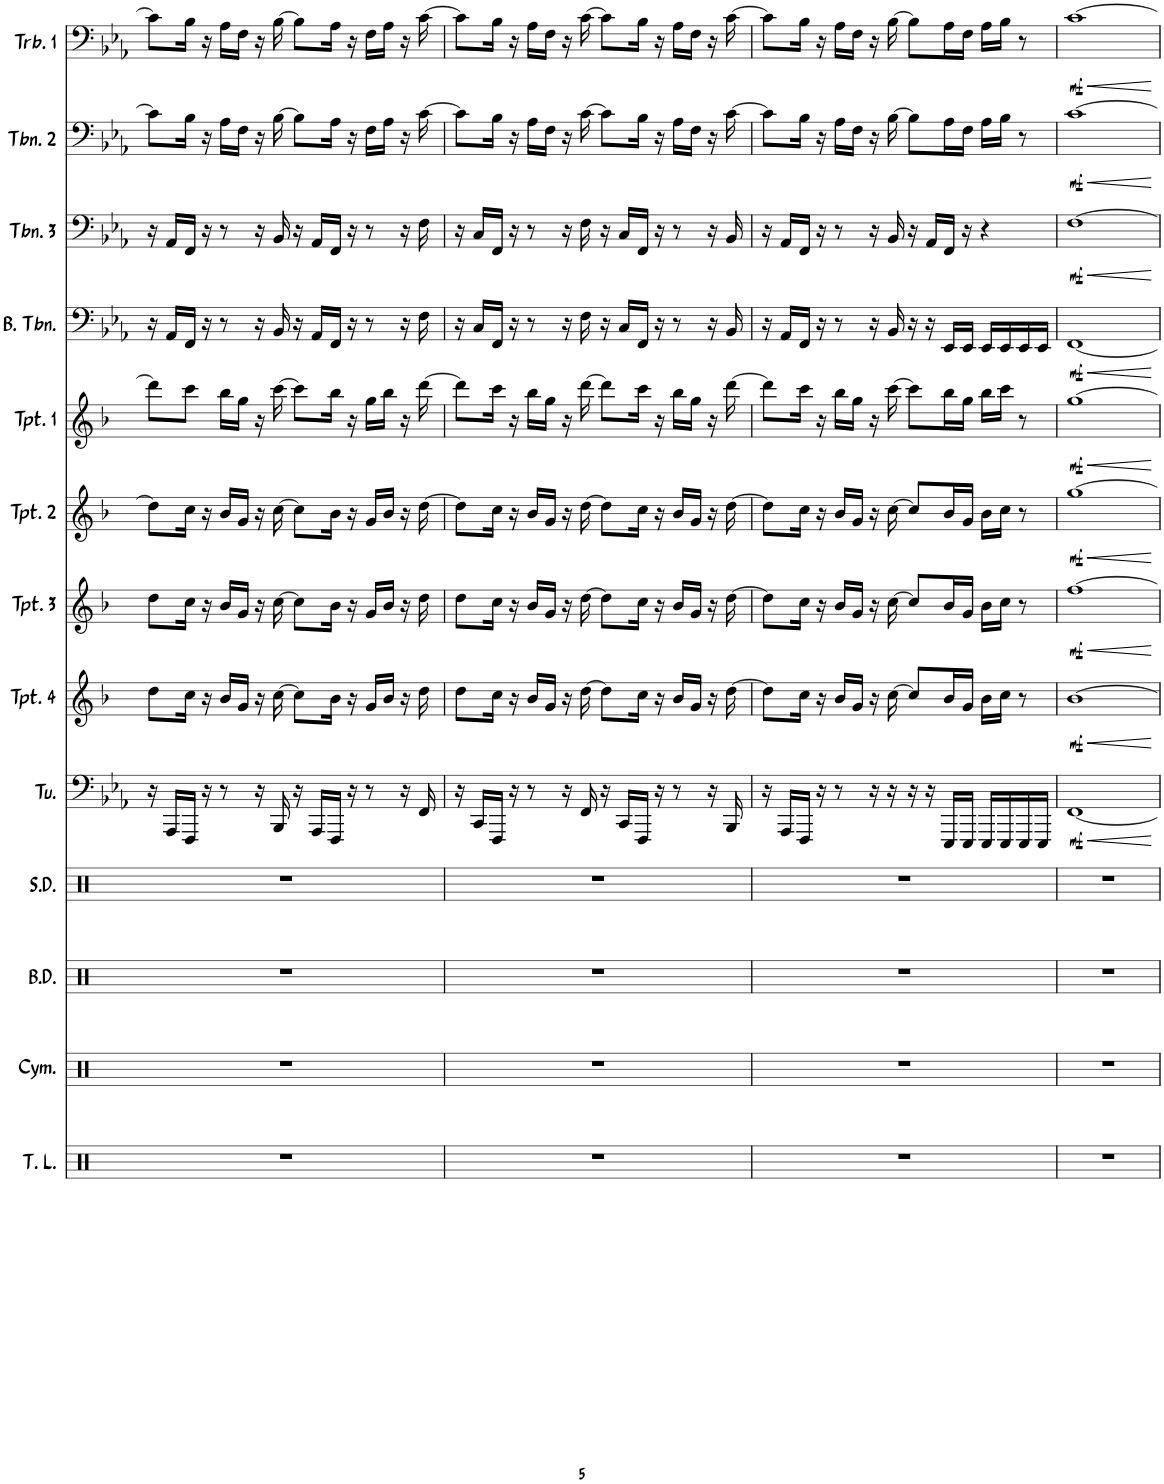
**kern	**kern	**kern	**kern	**kern	**dynam	**kern	**dynam	**kern	**dynam	**kern	**dynam	**kern	**dynam	**kern	**dynam	**kern	**dynam	**kern	**dynam	**kern	**dynam
*part13	*part12	*part11	*part10	*part9	*part9	*part8	*part8	*part7	*part7	*part6	*part6	*part5	*part5	*part4	*part4	*part3	*part3	*part2	*part2	*part1	*part1
*staff13	*staff12	*staff11	*staff10	*staff9	*staff9	*staff8	*staff8	*staff7	*staff7	*staff6	*staff6	*staff5	*staff5	*staff4	*staff4	*staff3	*staff3	*staff2	*staff2	*staff1	*staff1
*I"MDL Tenor Line	*I"Cymbals	*I"Bass Drums	*I"Snare Drum	*I"Tuba	*	*I"Trumpet 4	*	*I"Trumpet 3	*	*I"Trumpet 2	*	*I"Trumpet 1	*	*I"Bass Trombone	*	*I"Trombone 3	*	*I"Trombone 2	*	*I"Trombone 1	*
*I'T. L.	*I'Cym.	*I'B.D.	*I'S.D.	*I'Tu.	*	*I'Tpt. 4	*	*I'Tpt. 3	*	*I'Tpt. 2	*	*I'Tpt. 1	*	*I'B. Tbn.	*	*I'Tbn. 3	*	*I'Tbn. 2	*	*I'Trb. 1	*
!!LO:PB:g=z
*clefX	*clefX	*clefX	*clefX	*clefF4	*	*clefG2	*	*clefG2	*	*clefG2	*	*clefG2	*	*clefF4	*	*clefF4	*	*clefF4	*	*clefF4	*
*	*	*	*	*	*	*Trd1c2	*	*Trd1c2	*	*Trd1c2	*	*Trd1c2	*	*	*	*	*	*	*	*	*
*k[]	*k[]	*k[]	*k[]	*k[b-e-a-]	*	*k[b-]	*	*k[b-]	*	*k[b-]	*	*k[b-]	*	*k[b-e-a-]	*	*k[b-e-a-]	*	*k[b-e-a-]	*	*k[b-e-a-]	*
*M4/4	*M4/4	*M4/4	*M4/4	*M4/4	*	*M4/4	*	*M4/4	*	*M4/4	*	*M4/4	*	*M4/4	*	*M4/4	*	*M4/4	*	*M4/4	*
=16	=16	=16	=16	=16	=16	=16	=16	=16	=16	=16	=16	=16	=16	=16	=16	=16	=16	=16	=16	=16	=16
1r	1r	1r	1r	16r	.	8dd\L	.	8dd\L	.	8dd\L]	.	8ddd\L]	.	16r	.	16r	.	8c\L]	.	8c\L]	.
.	.	.	.	16AAA-/LL	.	.	.	.	.	.	.	.	.	16AA-/LL	.	16AA-/LL	.	.	.	.	.
.	.	.	.	16FFF/JJ	.	16cc\Jk	.	16cc\Jk	.	16cc\Jk	.	8ccc\J	.	16FF/JJ	.	16FF/JJ	.	16B-\Jk	.	16B-\Jk	.
.	.	.	.	16r	.	16r	.	16r	.	16r	.	.	.	16r	.	16r	.	16r	.	16r	.
.	.	.	.	8r	.	16b-/LL	.	16b-/LL	.	16b-/LL	.	16bb-\LL	.	8r	.	8r	.	16A-\LL	.	16A-\LL	.
.	.	.	.	.	.	16g/JJ	.	16g/JJ	.	16g/JJ	.	16gg\JJ	.	.	.	.	.	16F\JJ	.	16F\JJ	.
.	.	.	.	16r	.	16r	.	16r	.	16r	.	16r	.	16r	.	16r	.	16r	.	16r	.
.	.	.	.	16BBB-/	.	[16cc\	.	[16cc\	.	[16cc\	.	[16ccc\	.	16BB-/	.	16BB-/	.	[16B-\	.	[16B-\	.
.	.	.	.	16r	.	8cc\L]	.	8cc\L]	.	8cc\L]	.	8ccc\L]	.	16r	.	16r	.	8B-\L]	.	8B-\L]	.
.	.	.	.	16AAA-/LL	.	.	.	.	.	.	.	.	.	16AA-/LL	.	16AA-/LL	.	.	.	.	.
.	.	.	.	16FFF/JJ	.	16b-\Jk	.	16b-\Jk	.	16b-\Jk	.	16bb-\Jk	.	16FF/JJ	.	16FF/JJ	.	16A-\Jk	.	16A-\Jk	.
.	.	.	.	16r	.	16r	.	16r	.	16r	.	16r	.	16r	.	16r	.	16r	.	16r	.
.	.	.	.	8r	.	16g/LL	.	16g/LL	.	16g/LL	.	16gg\LL	.	8r	.	8r	.	16F\LL	.	16F\LL	.
.	.	.	.	.	.	16b-/JJ	.	16b-/JJ	.	16b-/JJ	.	16bb-\JJ	.	.	.	.	.	16A-\JJ	.	16A-\JJ	.
.	.	.	.	16r	.	16r	.	16r	.	16r	.	16r	.	16r	.	16r	.	16r	.	16r	.
.	.	.	.	16FF/	.	16dd\	.	16dd\	.	[16dd\	.	[16ddd\	.	16F\	.	16F\	.	[16c\	.	[16c\	.
=17	=17	=17	=17	=17	=17	=17	=17	=17	=17	=17	=17	=17	=17	=17	=17	=17	=17	=17	=17	=17	=17
1r	1r	1r	1r	16r	.	8dd\L	.	8dd\L	.	8dd\L]	.	8ddd\L]	.	16r	.	16r	.	8c\L]	.	8c\L]	.
.	.	.	.	16CC/LL	.	.	.	.	.	.	.	.	.	16C/LL	.	16C/LL	.	.	.	.	.
.	.	.	.	16FFF/JJ	.	16cc\Jk	.	16cc\Jk	.	16cc\Jk	.	16ccc\Jk	.	16FF/JJ	.	16FF/JJ	.	16B-\Jk	.	16B-\Jk	.
.	.	.	.	16r	.	16r	.	16r	.	16r	.	16r	.	16r	.	16r	.	16r	.	16r	.
.	.	.	.	8r	.	16b-/LL	.	16b-/LL	.	16b-/LL	.	16bb-\LL	.	8r	.	8r	.	16A-\LL	.	16A-\LL	.
.	.	.	.	.	.	16g/JJ	.	16g/JJ	.	16g/JJ	.	16gg\JJ	.	.	.	.	.	16F\JJ	.	16F\JJ	.
.	.	.	.	16r	.	16r	.	16r	.	16r	.	16r	.	16r	.	16r	.	16r	.	16r	.
.	.	.	.	16FF/	.	[16dd\	.	[16dd\	.	[16dd\	.	[16ddd\	.	16F\	.	16F\	.	[16c\	.	[16c\	.
.	.	.	.	16r	.	8dd\L]	.	8dd\L]	.	8dd\L]	.	8ddd\L]	.	16r	.	16r	.	8c\L]	.	8c\L]	.
.	.	.	.	16CC/LL	.	.	.	.	.	.	.	.	.	16C/LL	.	16C/LL	.	.	.	.	.
.	.	.	.	16FFF/JJ	.	16cc\Jk	.	16cc\Jk	.	16cc\Jk	.	16ccc\Jk	.	16FF/JJ	.	16FF/JJ	.	16B-\Jk	.	16B-\Jk	.
.	.	.	.	16r	.	16r	.	16r	.	16r	.	16r	.	16r	.	16r	.	16r	.	16r	.
.	.	.	.	8r	.	16b-/LL	.	16b-/LL	.	16b-/LL	.	16bb-\LL	.	8r	.	8r	.	16A-\LL	.	16A-\LL	.
.	.	.	.	.	.	16g/JJ	.	16g/JJ	.	16g/JJ	.	16gg\JJ	.	.	.	.	.	16F\JJ	.	16F\JJ	.
.	.	.	.	16r	.	16r	.	16r	.	16r	.	16r	.	16r	.	16r	.	16r	.	16r	.
.	.	.	.	16BBB-/	.	[16dd\	.	[16dd\	.	[16dd\	.	[16ddd\	.	16BB-/	.	16BB-/	.	[16c\	.	[16c\	.
=18	=18	=18	=18	=18	=18	=18	=18	=18	=18	=18	=18	=18	=18	=18	=18	=18	=18	=18	=18	=18	=18
1r	1r	1r	1r	16r	.	8dd\L]	.	8dd\L]	.	8dd\L]	.	8ddd\L]	.	16r	.	16r	.	8c\L]	.	8c\L]	.
.	.	.	.	16AAA-/LL	.	.	.	.	.	.	.	.	.	16AA-/LL	.	16AA-/LL	.	.	.	.	.
.	.	.	.	16FFF/JJ	.	16cc\Jk	.	16cc\Jk	.	16cc\Jk	.	16ccc\Jk	.	16FF/JJ	.	16FF/JJ	.	16B-\Jk	.	16B-\Jk	.
.	.	.	.	16r	.	16r	.	16r	.	16r	.	16r	.	16r	.	16r	.	16r	.	16r	.
.	.	.	.	8r	.	16b-/LL	.	16b-/LL	.	16b-/LL	.	16bb-\LL	.	8r	.	8r	.	16A-\LL	.	16A-\LL	.
.	.	.	.	.	.	16g/JJ	.	16g/JJ	.	16g/JJ	.	16gg\JJ	.	.	.	.	.	16F\JJ	.	16F\JJ	.
.	.	.	.	16r	.	16r	.	16r	.	16r	.	16r	.	16r	.	16r	.	16r	.	16r	.
.	.	.	.	16r	.	[16cc\	.	[16cc\	.	[16cc\	.	[16ccc\	.	16BB-/	.	16BB-/	.	[16B-\	.	[16B-\	.
.	.	.	.	16r	.	8cc/L]	.	8cc/L]	.	8cc/L]	.	8ccc\L]	.	16r	.	16r	.	8B-\L]	.	8B-\L]	.
.	.	.	.	16r	.	.	.	.	.	.	.	.	.	16r	.	16AA-/LL	.	.	.	.	.
.	.	.	.	16EEE-/LL	.	16b-/L	.	16b-/L	.	16b-/L	.	16bb-\L	.	16EE-/LL	.	16FF/JJ	.	16A-\L	.	16A-\L	.
.	.	.	.	16EEE-/JJ	.	16g/JJ	.	16g/JJ	.	16g/JJ	.	16gg\JJ	.	16EE-/JJ	.	16r	.	16F\JJ	.	16F\JJ	.
.	.	.	.	16EEE-/LL	.	16b-\LL	.	16b-\LL	.	16b-\LL	.	16bb-\LL	.	16EE-/LL	.	4r	.	16A-\LL	.	16A-\LL	.
.	.	.	.	16EEE-/	.	16cc\JJ	.	16cc\JJ	.	16cc\JJ	.	16ccc\JJ	.	16EE-/	.	.	.	16B-\JJ	.	16B-\JJ	.
.	.	.	.	16EEE-/	.	8r	.	8r	.	8r	.	8r	.	16EE-/	.	.	.	8r	.	8r	.
.	.	.	.	16EEE-/JJ	.	.	.	.	.	.	.	.	.	16EE-/JJ	.	.	.	.	.	.	.
=19	=19	=19	=19	=19	=19	=19	=19	=19	=19	=19	=19	=19	=19	=19	=19	=19	=19	=19	=19	=19	=19
!	!	!	!	!	!LO:HP:b	!	!LO:HP:b	!	!LO:HP:b	!	!LO:HP:b	!	!LO:HP:b	!	!LO:HP:b	!	!LO:HP:b	!	!LO:HP:b	!	!LO:HP:b
!	!	!	!	!	!LO:DY:n=1:b	!	!LO:DY:n=1:b	!	!LO:DY:n=1:b	!	!LO:DY:n=1:b	!	!LO:DY:n=1:b	!	!LO:DY:n=1:b	!	!LO:DY:n=1:b	!	!LO:DY:n=1:b	!	!LO:DY:n=1:b
1r	1r	1r	1r	[1FF	< mf	[1b-	< mf	[1ff	< mf	[1gg	< mf	[1gg	< mf	[1FF	< mf	[1F	< mf	[1c	< mf	[1c	< mf
.	.	.	.	.	[	.	[	.	[	.	[	.	[	.	[	.	[	.	[	.	[
=	=	=	=	=	=	=	=	=	=	=	=	=	=	=	=	=	=	=	=	=	=
*-	*-	*-	*-	*-	*-	*-	*-	*-	*-	*-	*-	*-	*-	*-	*-	*-	*-	*-	*-	*-	*-
